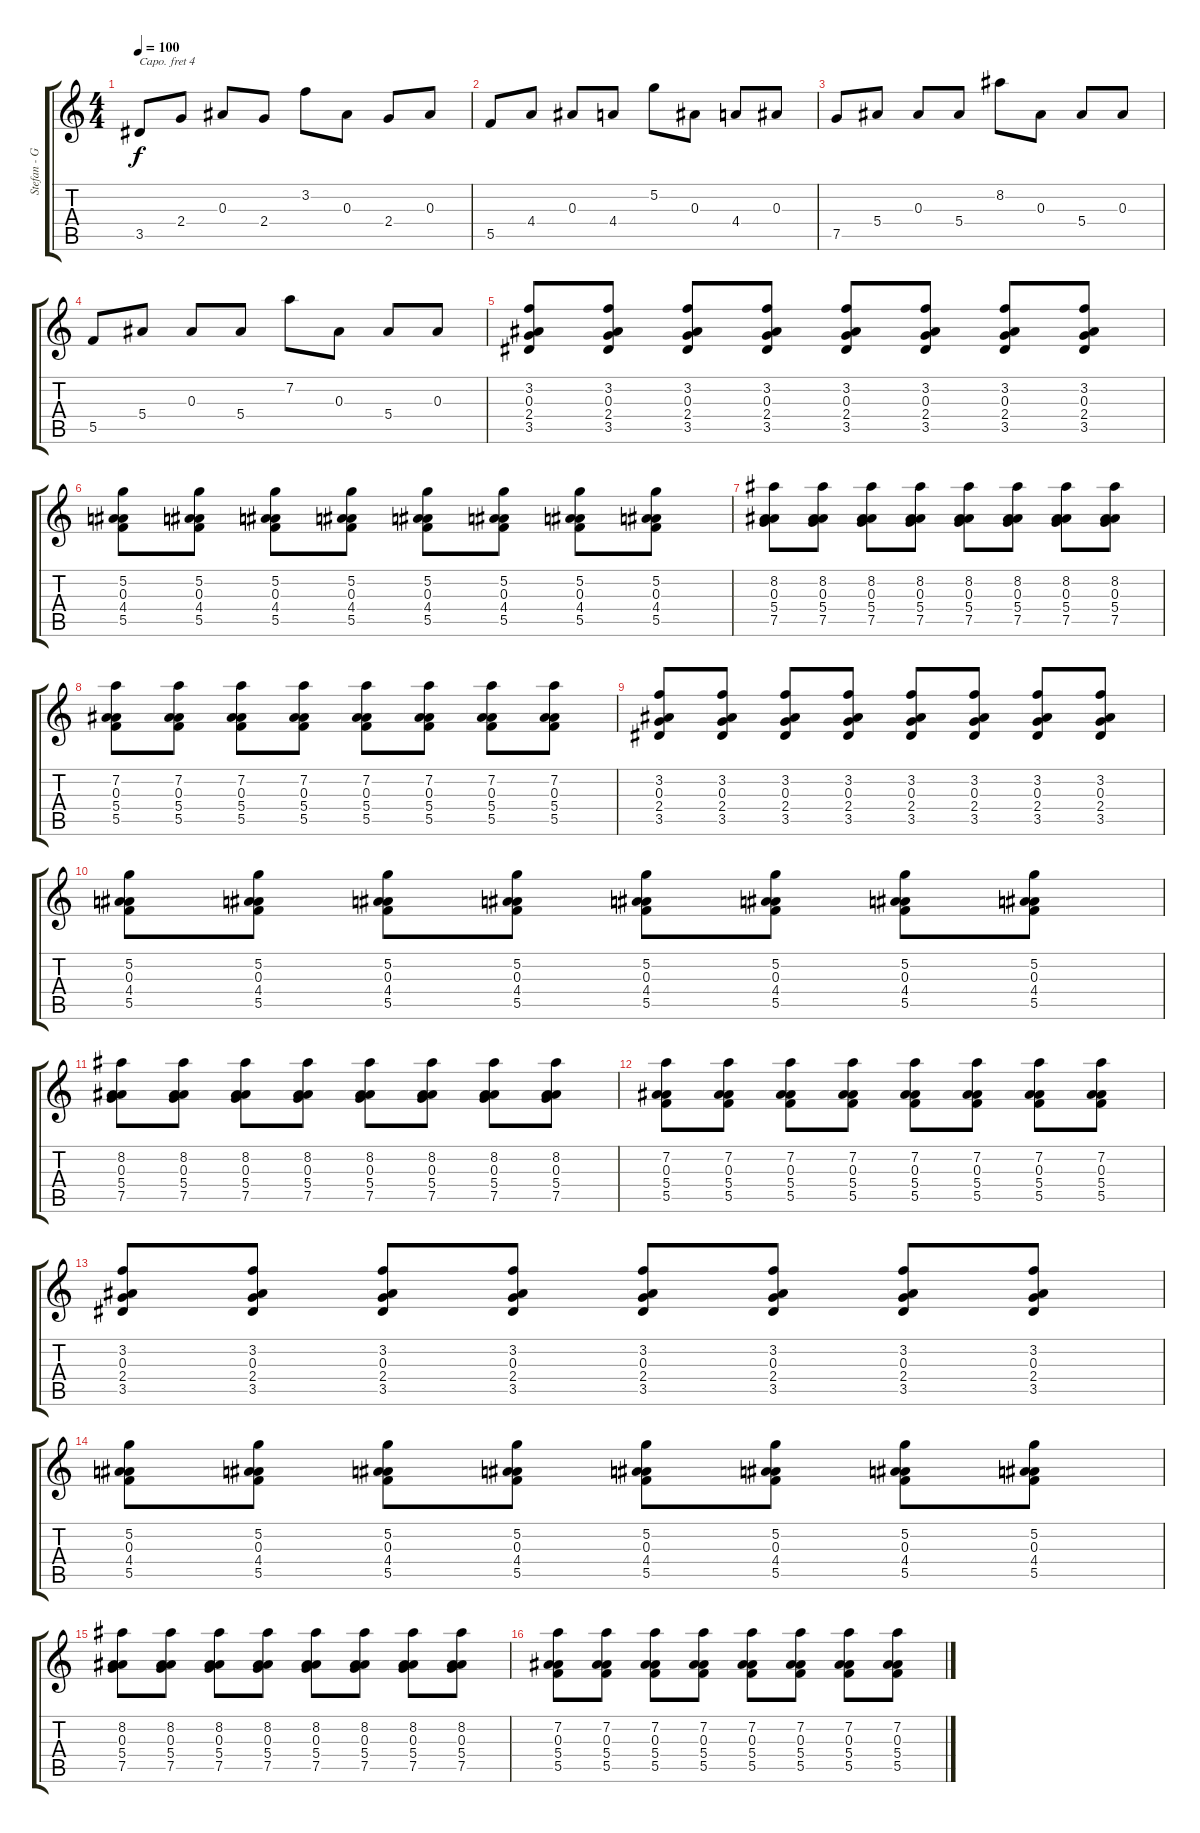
\track ("Stefan - Gitarre" "Stefan - G") {instrument acousticguitarnylon}
\staff {score tabs}
\capo 4
\tuning (Eb4 Bb3 Gb3 Db3 Ab2 Db2) {hide}
\ts (4 4)
\tempo 100
\clef g2
\ks c
3.5.8{dy f} 2.4.8 0.3.8 2.4.8 3.2.8 0.3.8 2.4.8 0.3.8 |
5.5.8 4.4.8 0.3.8 4.4.8 5.2.8 0.3.8 4.4.8 0.3.8 |
7.5.8 5.4.8 0.3.8 5.4.8 8.2.8 0.3.8 5.4.8 0.3.8 |
5.5.8 5.4.8 0.3.8 5.4.8 7.2.8 0.3.8 5.4.8 0.3.8 |
(3.2 0.3 2.4 3.5).8 (3.2 0.3 2.4 3.5).8 (3.2 0.3 2.4 3.5).8 (3.2 0.3 2.4 3.5).8 (3.2 0.3 2.4 3.5).8 (3.2 0.3 2.4 3.5).8 (3.2 0.3 2.4 3.5).8 (3.2 0.3 2.4 3.5).8 |
(5.2 0.3 4.4 5.5).8 (5.2 0.3 4.4 5.5).8 (5.2 0.3 4.4 5.5).8 (5.2 0.3 4.4 5.5).8 (5.2 0.3 4.4 5.5).8 (5.2 0.3 4.4 5.5).8 (5.2 0.3 4.4 5.5).8 (5.2 0.3 4.4 5.5).8 |
(8.2 0.3 5.4 7.5).8 (8.2 0.3 5.4 7.5).8 (8.2 0.3 5.4 7.5).8 (8.2 0.3 5.4 7.5).8 (8.2 0.3 5.4 7.5).8 (8.2 0.3 5.4 7.5).8 (8.2 0.3 5.4 7.5).8 (8.2 0.3 5.4 7.5).8 |
(7.2 0.3 5.4 5.5).8 (7.2 0.3 5.4 5.5).8 (7.2 0.3 5.4 5.5).8 (7.2 0.3 5.4 5.5).8 (7.2 0.3 5.4 5.5).8 (7.2 0.3 5.4 5.5).8 (7.2 0.3 5.4 5.5).8 (7.2 0.3 5.4 5.5).8 |
(3.2 0.3 2.4 3.5).8 (3.2 0.3 2.4 3.5).8 (3.2 0.3 2.4 3.5).8 (3.2 0.3 2.4 3.5).8 (3.2 0.3 2.4 3.5).8 (3.2 0.3 2.4 3.5).8 (3.2 0.3 2.4 3.5).8 (3.2 0.3 2.4 3.5).8 |
(5.2 0.3 4.4 5.5).8 (5.2 0.3 4.4 5.5).8 (5.2 0.3 4.4 5.5).8 (5.2 0.3 4.4 5.5).8 (5.2 0.3 4.4 5.5).8 (5.2 0.3 4.4 5.5).8 (5.2 0.3 4.4 5.5).8 (5.2 0.3 4.4 5.5).8 |
(8.2 0.3 5.4 7.5).8 (8.2 0.3 5.4 7.5).8 (8.2 0.3 5.4 7.5).8 (8.2 0.3 5.4 7.5).8 (8.2 0.3 5.4 7.5).8 (8.2 0.3 5.4 7.5).8 (8.2 0.3 5.4 7.5).8 (8.2 0.3 5.4 7.5).8 |
(7.2 0.3 5.4 5.5).8 (7.2 0.3 5.4 5.5).8 (7.2 0.3 5.4 5.5).8 (7.2 0.3 5.4 5.5).8 (7.2 0.3 5.4 5.5).8 (7.2 0.3 5.4 5.5).8 (7.2 0.3 5.4 5.5).8 (7.2 0.3 5.4 5.5).8 |
(3.2 0.3 2.4 3.5).8 (3.2 0.3 2.4 3.5).8 (3.2 0.3 2.4 3.5).8 (3.2 0.3 2.4 3.5).8 (3.2 0.3 2.4 3.5).8 (3.2 0.3 2.4 3.5).8 (3.2 0.3 2.4 3.5).8 (3.2 0.3 2.4 3.5).8 |
(5.2 0.3 4.4 5.5).8 (5.2 0.3 4.4 5.5).8 (5.2 0.3 4.4 5.5).8 (5.2 0.3 4.4 5.5).8 (5.2 0.3 4.4 5.5).8 (5.2 0.3 4.4 5.5).8 (5.2 0.3 4.4 5.5).8 (5.2 0.3 4.4 5.5).8 |
(8.2 0.3 5.4 7.5).8 (8.2 0.3 5.4 7.5).8 (8.2 0.3 5.4 7.5).8 (8.2 0.3 5.4 7.5).8 (8.2 0.3 5.4 7.5).8 (8.2 0.3 5.4 7.5).8 (8.2 0.3 5.4 7.5).8 (8.2 0.3 5.4 7.5).8 |
(7.2 0.3 5.4 5.5).8 (7.2 0.3 5.4 5.5).8 (7.2 0.3 5.4 5.5).8 (7.2 0.3 5.4 5.5).8 (7.2 0.3 5.4 5.5).8 (7.2 0.3 5.4 5.5).8 (7.2 0.3 5.4 5.5).8 (7.2 0.3 5.4 5.5).8
